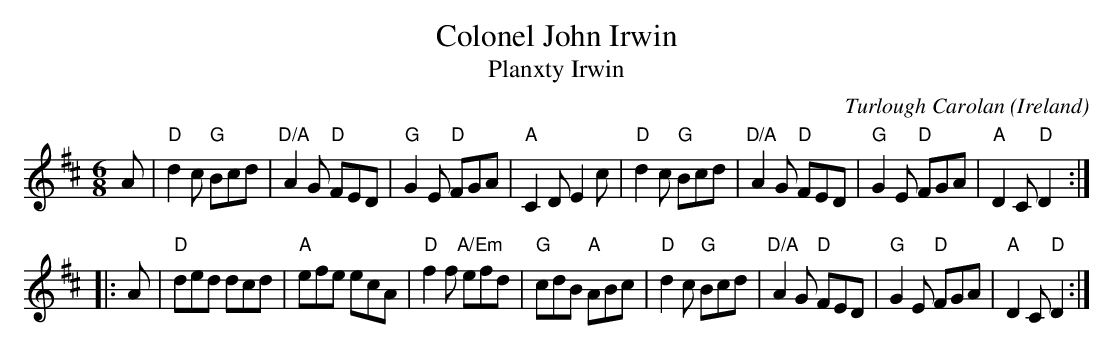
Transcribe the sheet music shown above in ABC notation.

X:1
T:Colonel John Irwin
T:Planxty Irwin
O:Ireland
C:Turlough Carolan
M:6/8
L:1/8
K:D
A|\
"D"d2c "G"Bcd|"D/A"A2G "D"FED|"G"G2E "D"FGA|"A"C2D E2c|\
"D"d2c "G"Bcd|"D/A"A2G "D"FED|"G"G2E "D"FGA|"A"D2C "D"D2:|
|:A|\
"D"ded dcd|"A"efe ecA|"D"f2f "A/Em"efd|"G"cdB "A"ABc|\
"D"d2c "G"Bcd|"D/A"A2G  "D"FED|"G"G2E "D"FGA|"A"D2C "D"D2:|
